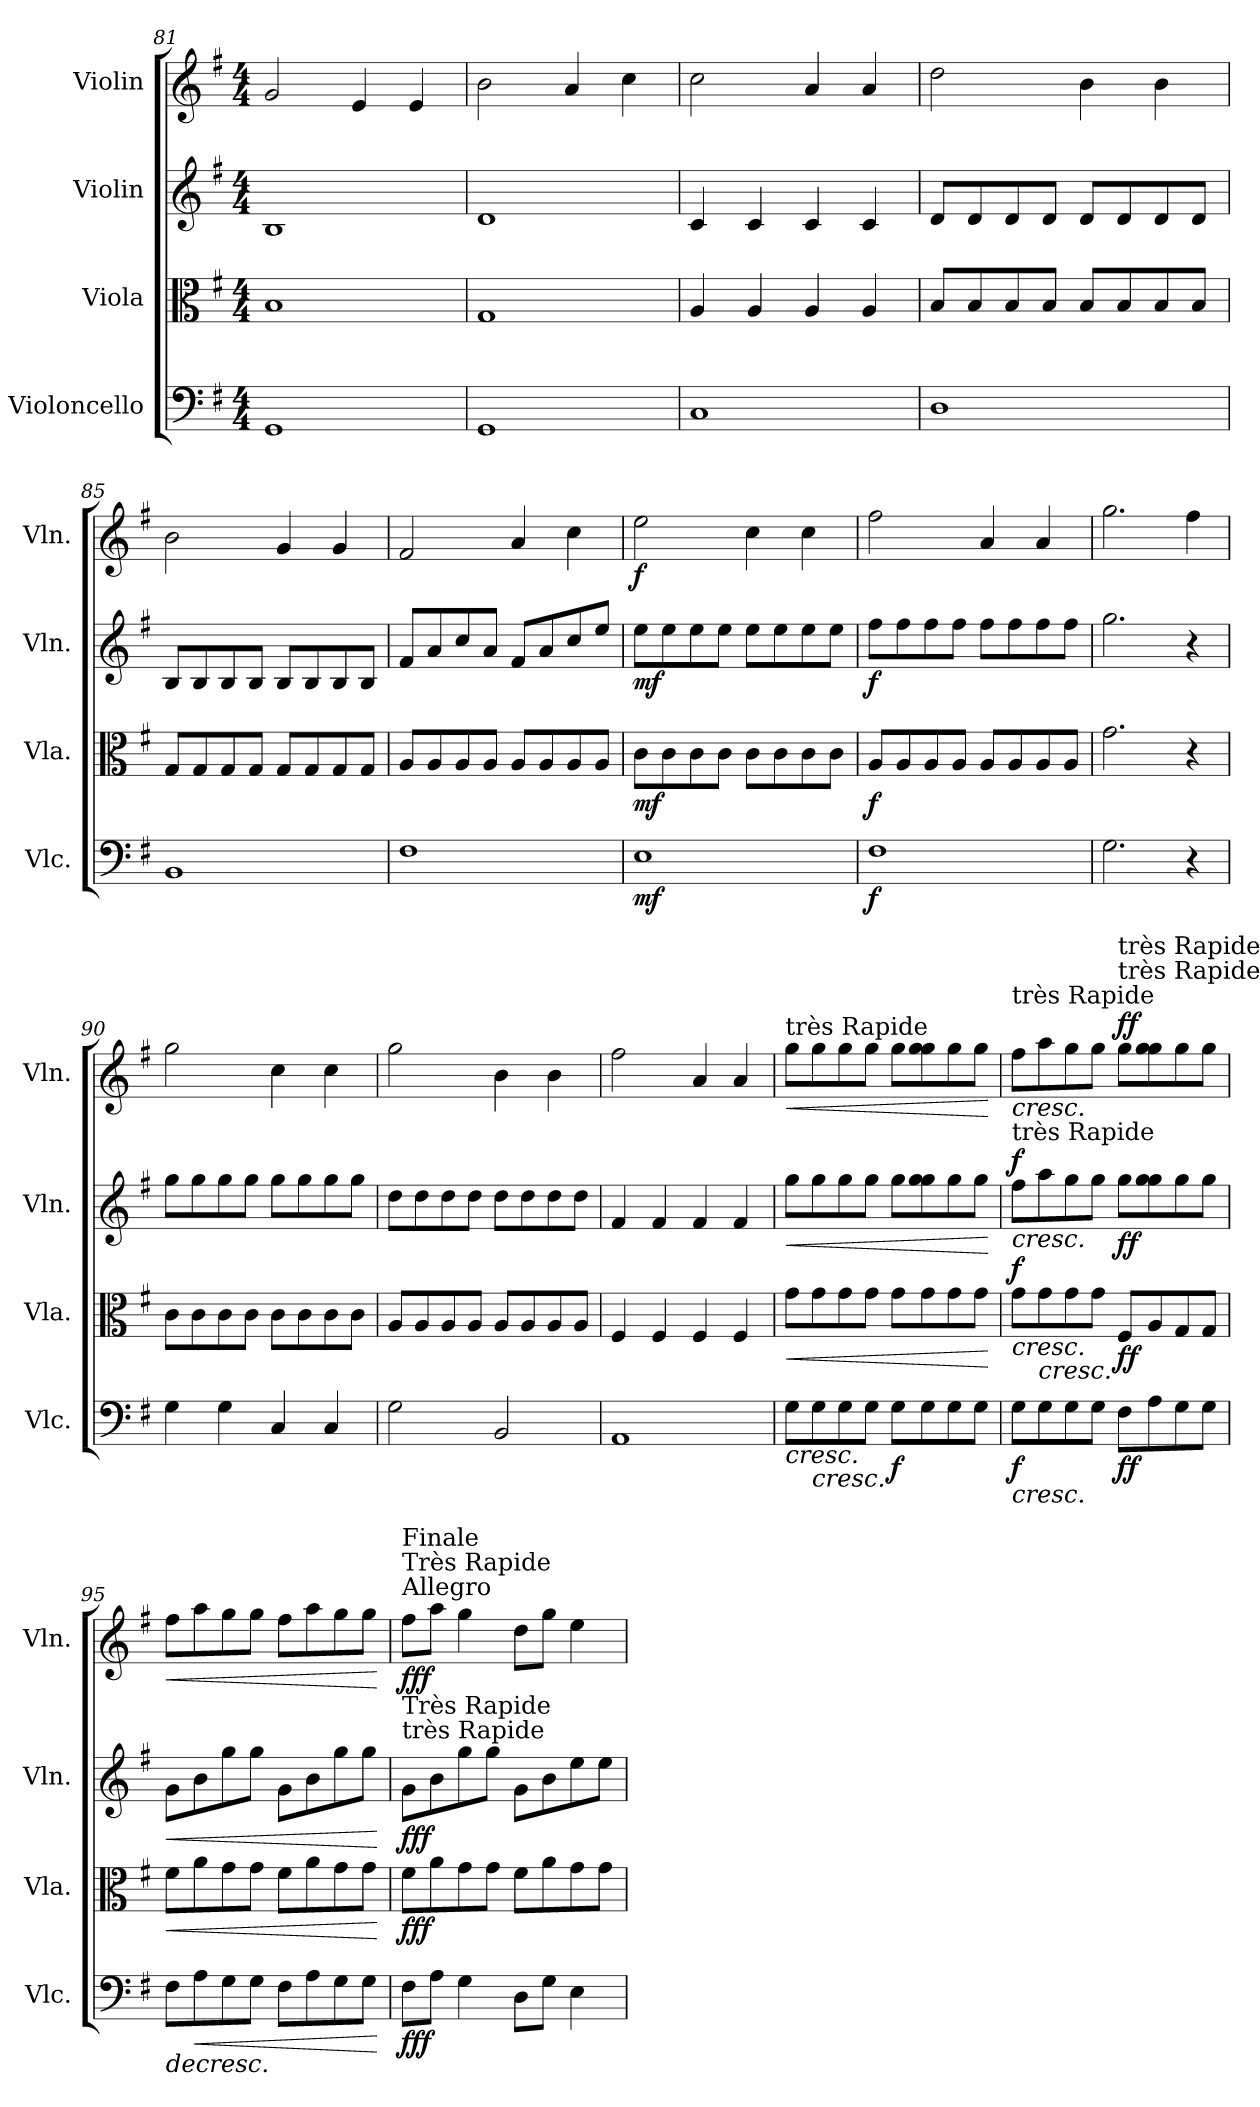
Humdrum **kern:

**kern	**dynam	**kern	**dynam	**kern	**dynam	**kern	**dynam
*part4	*part4	*part3	*part3	*part2	*part2	*part1	*part1
*staff4	*staff4	*staff3	*staff3	*staff2	*staff2	*staff1	*staff1
*I"Violoncello	*	*I"Viola	*	*I"Violin	*	*I"Violin	*
*I'Vlc.	*	*I'Vla.	*	*I'Vln.	*	*I'Vln.	*
*clefF4	*	*clefC3	*	*clefG2	*	*clefG2	*
*k[f#]	*	*k[f#]	*	*k[f#]	*	*k[f#]	*
*G:	*	*G:	*	*G:	*	*G:	*
*M4/4	*	*M4/4	*	*M4/4	*	*M4/4	*
=81	=81	=81	=81	=81	=81	=81	=81
1GG	.	1B	.	1B	.	2g/	.
.	.	.	.	.	.	4e/	.
.	.	.	.	.	.	4e/	.
=82	=82	=82	=82	=82	=82	=82	=82
1GG	.	1G	.	1d	.	2b\	.
.	.	.	.	.	.	4a/	.
.	.	.	.	.	.	4cc\	.
=83	=83	=83	=83	=83	=83	=83	=83
1C	.	4A/	.	4c/	.	2cc\	.
.	.	4A/	.	4c/	.	.	.
.	.	4A/	.	4c/	.	4a/	.
.	.	4A/	.	4c/	.	4a/	.
!!LO:LB:g=z
=84	=84	=84	=84	=84	=84	=84	=84
1D	.	8B/L	.	8d/L	.	2dd\	.
.	.	8B/	.	8d/	.	.	.
.	.	8B/	.	8d/	.	.	.
.	.	8B/J	.	8d/J	.	.	.
.	.	8B/L	.	8d/L	.	4b\	.
.	.	8B/	.	8d/	.	.	.
.	.	8B/	.	8d/	.	4b\	.
.	.	8B/J	.	8d/J	.	.	.
=85	=85	=85	=85	=85	=85	=85	=85
1BB	.	8G/L	.	8B/L	.	2b\	.
.	.	8G/	.	8B/	.	.	.
.	.	8G/	.	8B/	.	.	.
.	.	8G/J	.	8B/J	.	.	.
.	.	8G/L	.	8B/L	.	4g/	.
.	.	8G/	.	8B/	.	.	.
.	.	8G/	.	8B/	.	4g/	.
.	.	8G/J	.	8B/J	.	.	.
=86	=86	=86	=86	=86	=86	=86	=86
1F#	.	8A/L	.	8f#/L	.	2f#/	.
.	.	8A/	.	8a/	.	.	.
.	.	8A/	.	8cc/	.	.	.
.	.	8A/J	.	8a/J	.	.	.
.	.	8A/L	.	8f#/L	.	4a/	.
.	.	8A/	.	8a/	.	.	.
.	.	8A/	.	8cc/	.	4cc\	.
.	.	8A/J	.	8ee/J	.	.	.
=87	=87	=87	=87	=87	=87	=87	=87
!	!LO:DY:b	!	!LO:DY:b	!	!LO:DY:b	!	!LO:DY:b
1E	mf	8c\L	mf	8ee\L	mf	2ee\	f
.	.	8c\	.	8ee\	.	.	.
.	.	8c\	.	8ee\	.	.	.
.	.	8c\J	.	8ee\J	.	.	.
.	.	8c\L	.	8ee\L	.	4cc\	.
.	.	8c\	.	8ee\	.	.	.
.	.	8c\	.	8ee\	.	4cc\	.
.	.	8c\J	.	8ee\J	.	.	.
=88	=88	=88	=88	=88	=88	=88	=88
!	!LO:DY:b	!	!LO:DY:b	!	!LO:DY:b	!	!
1F#	f	8A/L	f	8ff#\L	f	2ff#\	.
.	.	8A/	.	8ff#\	.	.	.
.	.	8A/	.	8ff#\	.	.	.
.	.	8A/J	.	8ff#\J	.	.	.
.	.	8A/L	.	8ff#\L	.	4a/	.
.	.	8A/	.	8ff#\	.	.	.
.	.	8A/	.	8ff#\	.	4a/	.
.	.	8A/J	.	8ff#\J	.	.	.
!!LO:PB:g=z
=89	=89	=89	=89	=89	=89	=89	=89
2.G\	.	2.g\	.	2.gg\	.	2.gg\	.
4r	.	4r	.	4r	.	4ff#\	.
=90	=90	=90	=90	=90	=90	=90	=90
4G\	.	8c\L	.	8gg\L	.	2gg\	.
.	.	8c\	.	8gg\	.	.	.
4G\	.	8c\	.	8gg\	.	.	.
.	.	8c\J	.	8gg\J	.	.	.
4C/	.	8c\L	.	8gg\L	.	4cc\	.
.	.	8c\	.	8gg\	.	.	.
4C/	.	8c\	.	8gg\	.	4cc\	.
.	.	8c\J	.	8gg\J	.	.	.
=91	=91	=91	=91	=91	=91	=91	=91
2G\	.	8A/L	.	8dd\L	.	2gg\	.
.	.	8A/	.	8dd\	.	.	.
.	.	8A/	.	8dd\	.	.	.
.	.	8A/J	.	8dd\J	.	.	.
2BB/	.	8A/L	.	8dd\L	.	4b\	.
.	.	8A/	.	8dd\	.	.	.
.	.	8A/	.	8dd\	.	4b\	.
.	.	8A/J	.	8dd\J	.	.	.
=92	=92	=92	=92	=92	=92	=92	=92
1AA	.	4F#/	.	4f#/	.	2ff#\	.
.	.	4F#/	.	4f#/	.	.	.
.	.	4F#/	.	4f#/	.	4a/	.
.	.	4F#/	.	4f#/	.	4a/	.
=93	=93	=93	=93	=93	=93	=93	=93
!	!	!	!	!	!	!LO:TX:a:t=très Rapide	!
!	!LO:HP:b	!	!LO:HP:b	!	!LO:HP:b	!	!LO:HP:b
8G\L	<	8g\L	<	8gg\L	<	8gg\L	<
!	!LO:HP:b	!	!	!	!	!	!
8G\	<	8g\	.	8gg\	.	8gg\	.
8G\	.	8g\	.	8gg\	.	8gg\	.
8G\J	.	8g\J	.	8gg\J	.	8gg\J	.
!	!LO:DY:b	!	!	!	!	!	!
8G\L	f	8g\L	.	8gg\L	.	8gg\L	.
8G\	.	8g\	.	8gg\ 8gg\	.	8gg\ 8gg\	.
8G\	.	8g\	.	8gg\	.	8gg\	.
8G\J	.	8g\J	.	8gg\J	.	8gg\J	.
.	[ [	.	[	.	[	.	[
=94	=94	=94	=94	=94	=94	=94	=94
!	!	!	!	!	!	!LO:TX:b:t=très Rapide	!
!	!	!	!	!	!	!LO:TX:a:t=très Rapide	!
!	!LO:HP:b	!	!LO:HP:b	!	!LO:HP:b	!	!LO:HP:b
!	!LO:DY:n=1:b	!	!LO:DY:n=1:a	!	!LO:DY:n=1:a	!	!
8G\L	< f	8g\L	< f	8ff#\L	< f	8ff#\L	<
!	!	!	!LO:HP:b	!	!	!	!
8G\	.	8g\	<	8aa\	.	8aa\	.
8G\	.	8g\	.	8gg\	.	8gg\	.
8G\J	.	8g\J	.	8gg\J	.	8gg\J	.
!	!	!	!	!	!	!LO:TX:a:t=très Rapide	!
!	!	!	!	!	!	!LO:TX:a:t=très Rapide	!
!	!LO:DY:n=2:b	!	!LO:DY:n=2:b	!	!LO:DY:n=2:b	!	!LO:DY:a
8F#\L	ff	8F#/L	ff	8gg\L	ff	8gg\L	ff
8A\	.	8A/	.	8gg\ 8gg\	.	8gg\ 8gg\	.
8G\	.	8G/	.	8gg\	.	8gg\	.
8G\J	.	8G/J	.	8gg\J	.	8gg\J	.
!!LO:LB:g=z
=95	=95	=95	=95	=95	=95	=95	=95
!	!LO:HP:b	!	!LO:HP:b	!	!LO:HP:b	!	!LO:HP:b
8F#\L	>	8f#\L	<	8g\L	<	8ff#\L	<
!	!LO:HP:b	!	!	!	!	!	!
8A\	<	8a\	.	8b\	.	8aa\	.
8G\	.	8g\	.	8gg\	.	8gg\	.
8G\J	.	8g\J	.	8gg\J	.	8gg\J	.
8F#\L	.	8f#\L	.	8g\L	.	8ff#\L	.
8A\	.	8a\	.	8b\	.	8aa\	.
8G\	.	8g\	.	8gg\	.	8gg\	.
8G\J	.	8g\J	.	8gg\J	.	8gg\J	.
.	[ ] [	.	[ [ [	.	[ [	.	[ [
=96	=96	=96	=96	=96	=96	=96	=96
!	!	!	!	!	!	!LO:TX:a:t=Allegro	!
!	!	!	!	!	!	!LO:TX:b:t=Très Rapide	!
!	!	!	!	!	!	!LO:TX:b:t=très Rapide	!
!	!	!	!	!	!	!LO:TX:a:t=Très Rapide	!
!	!	!	!	!	!	!LO:TX:a:t=Finale	!
!	!LO:DY:b	!	!LO:DY:b	!	!LO:DY:b	!	!LO:DY:b
8F#\L	fff	8f#\L	fff	8g\L	fff	8ff#\L	fff
8A\J	.	8a\	.	8b\	.	8aa\J	.
4G\	.	8g\	.	8gg\	.	4gg\	.
.	.	8g\J	.	8gg\J	.	.	.
8D\L	.	8f#\L	.	8g\L	.	8dd\L	.
8G\J	.	8a\	.	8b\	.	8gg\J	.
4E\	.	8g\	.	8ee\	.	4ee\	.
.	.	8g\J	.	8ee\J	.	.	.
=	=	=	=	=	=	=	=
*-	*-	*-	*-	*-	*-	*-	*-
